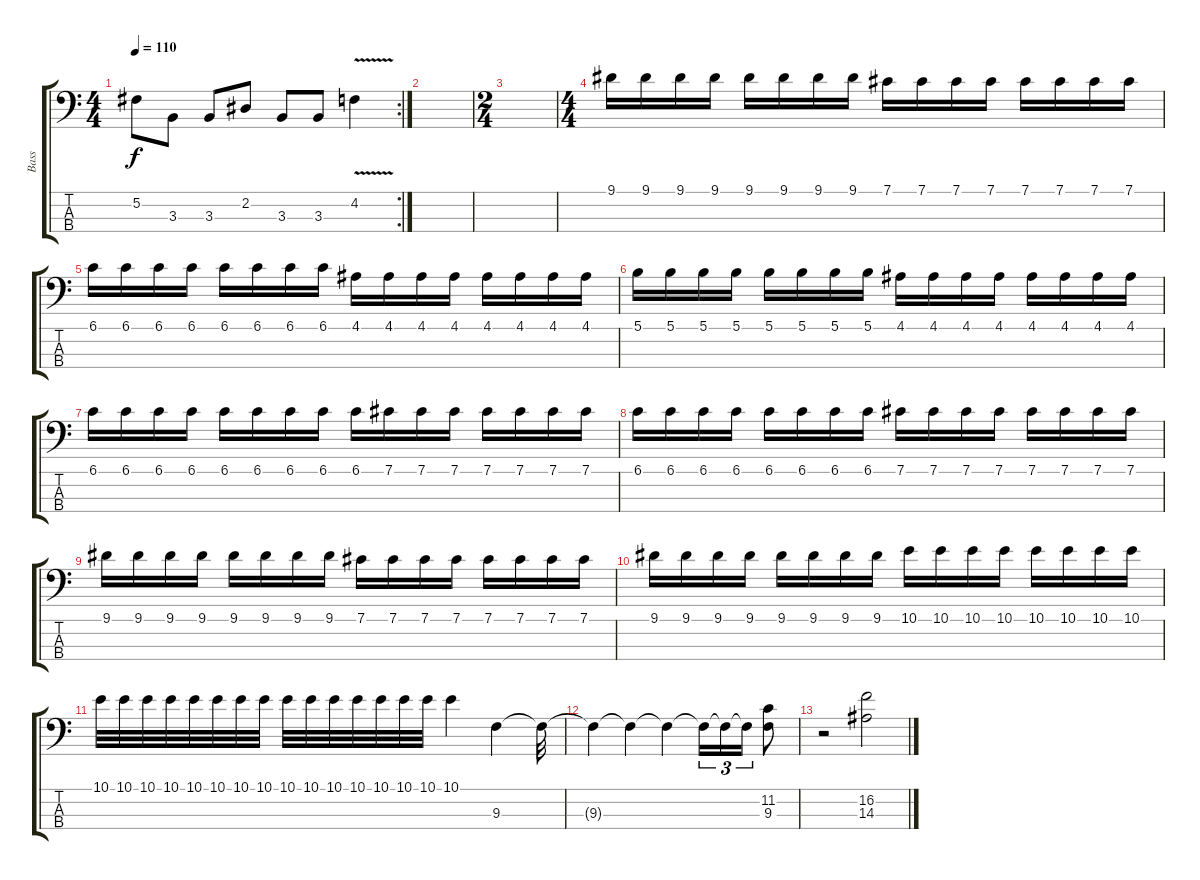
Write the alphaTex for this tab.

\track ("Bass" "Bass") {instrument electricbassfinger}
\staff {score tabs}
\tuning (Gb2 Db2 Ab1 Eb1) {hide}
\rc 2
\ts (4 4)
\tempo 110
\clef f4
\ks c
5.2.8{dy f} 3.3.8 3.3.8 2.2.8 3.3.8 3.3.8 4.2{v}.4 |
|
\ts (2 4)
|
\ts (4 4)
9.1.16 9.1.16 9.1.16 9.1.16 9.1.16 9.1.16 9.1.16 9.1.16 7.1.16 7.1.16 7.1.16 7.1.16 7.1.16 7.1.16 7.1.16 7.1.16 |
6.1.16 6.1.16 6.1.16 6.1.16 6.1.16 6.1.16 6.1.16 6.1.16 4.1.16 4.1.16 4.1.16 4.1.16 4.1.16 4.1.16 4.1.16 4.1.16 |
5.1.16 5.1.16 5.1.16 5.1.16 5.1.16 5.1.16 5.1.16 5.1.16 4.1.16 4.1.16 4.1.16 4.1.16 4.1.16 4.1.16 4.1.16 4.1.16 |
6.1.16 6.1.16 6.1.16 6.1.16 6.1.16 6.1.16 6.1.16 6.1.16 6.1.16 7.1.16 7.1.16 7.1.16 7.1.16 7.1.16 7.1.16 7.1.16 |
6.1.16 6.1.16 6.1.16 6.1.16 6.1.16 6.1.16 6.1.16 6.1.16 7.1.16 7.1.16 7.1.16 7.1.16 7.1.16 7.1.16 7.1.16 7.1.16 |
9.1.16 9.1.16 9.1.16 9.1.16 9.1.16 9.1.16 9.1.16 9.1.16 7.1.16 7.1.16 7.1.16 7.1.16 7.1.16 7.1.16 7.1.16 7.1.16 |
9.1.16 9.1.16 9.1.16 9.1.16 9.1.16 9.1.16 9.1.16 9.1.16 10.1.16 10.1.16 10.1.16 10.1.16 10.1.16 10.1.16 10.1.16 10.1.16 |
10.1.32 10.1.32 10.1.32 10.1.32 10.1.32 10.1.32 10.1.32 10.1.32 10.1.32 10.1.32 10.1.32 10.1.32 10.1.32 10.1.32 10.1.32 10.1.4 9.3.4 9.3{t}.32 |
9.3{t}.4 9.3{t}.4 9.3{t}.4 9.3{t}.16{tu (3 2)} 9.3{t}.16{tu (3 2)} 9.3{t}.16{tu (3 2)} (11.2 9.3).8 |
r.2 (16.2 14.3).2
